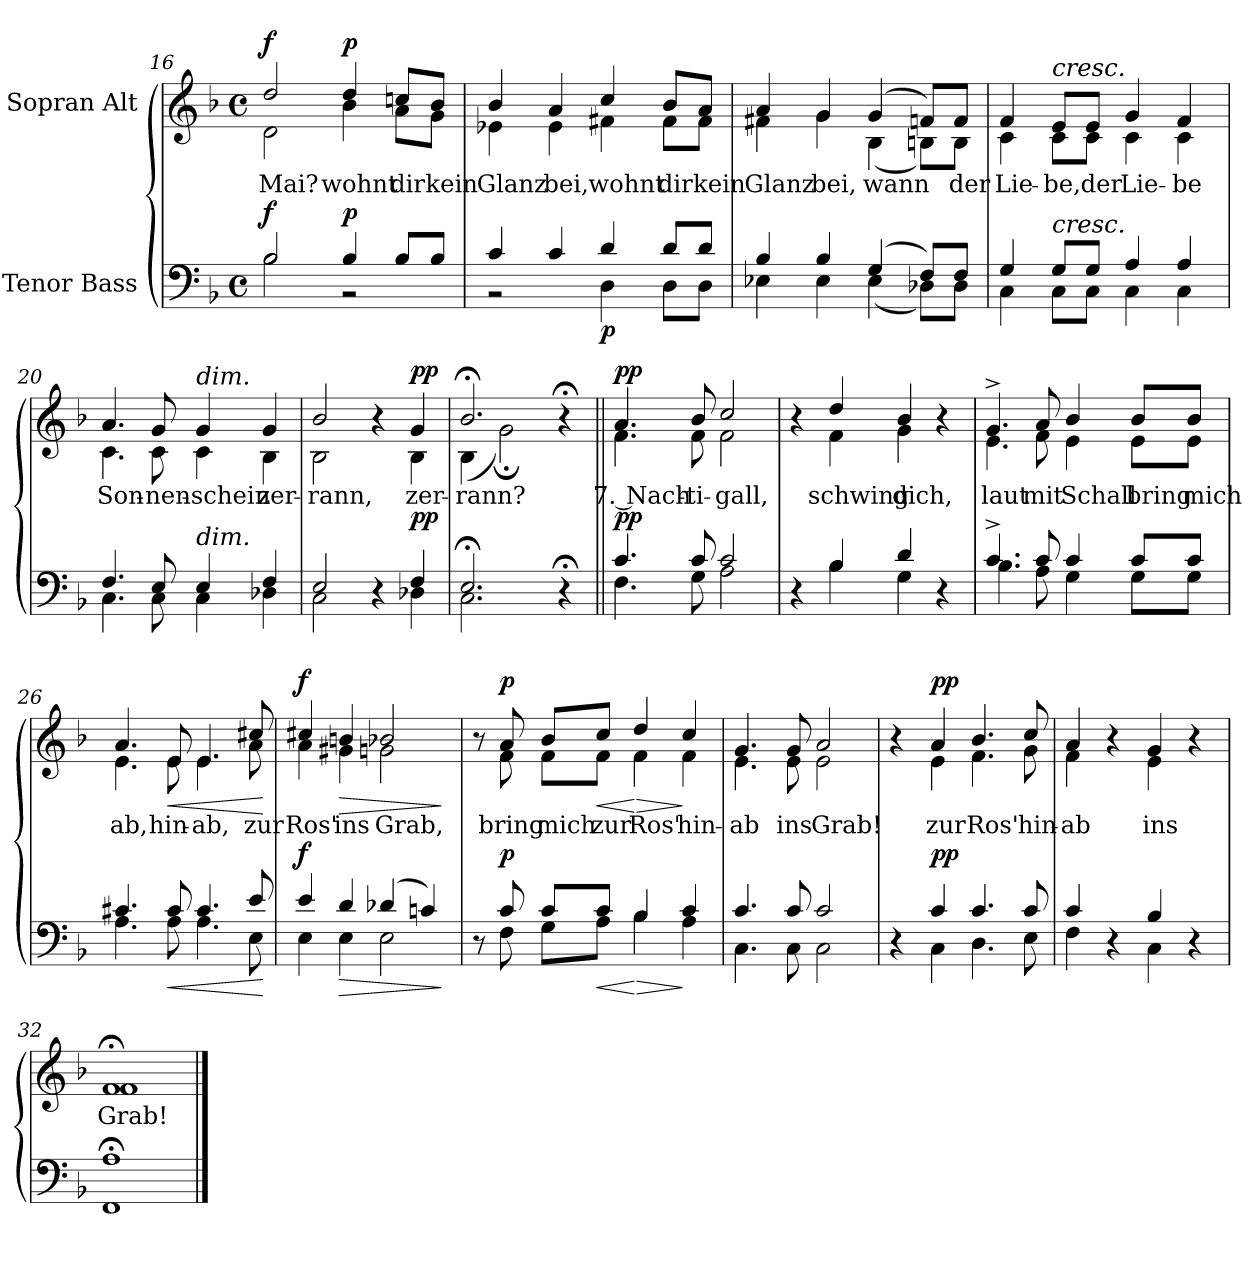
**kern	**dynam	**kern	**text	**dynam
*part2	*part2	*part1	*part1	*part1
*staff2	*staff2	*staff1	*staff1	*staff1
*I"Tenor Bass	*	*I"Sopran Alt	*	*
*clefF4	*	*clefG2	*	*
*k[b-]	*	*k[b-]	*	*
*M4/4	*	*M4/4	*	*
*met(c)	*	*met(c)	*	*
=16	=16	=16	=16	=16
*^	*	*^	*	*
!	!	!LO:DY:a	!	!	!	!LO:DY:a
2B-/	2B-\	f	2dd/	2d\	Mai?	f
!	!	!LO:DY:a	!	!	!	!LO:DY:a
4B-/	2r	p	4dd/	4b-\	wohnt	p
8B-/L	.	.	8ccn/L	8a\L	dir	.
8B-/J	.	.	8b-/J	8g\J	kein	.
=17	=17	=17	=17	=17	=17	=17
4c/	2r	.	4b-/	4e-X\	Glanz	.
4c/	.	.	4a/	4e-\	bei,	.
!	!	!LO:DY:b	!	!	!	!
4d/	4D\	p	4cc/	4f#X\	wohnt	.
8d/L	8D\L	.	8b-/L	8f#\L	dir	.
8d/J	8D\J	.	8a/J	8f#\J	kein	.
!!LO:LB:g=z	!!
=18	=18	=18	=18	=18	=18	=18
4B-/	4E-X\	.	4a/	4f#X\	Glanz	.
4B-/	4E-\	.	4g/	4g\	bei,	.
(4G/	(4E-\	.	(4g/	(4B-\	wann	.
8F/L)	8D-X\L)	.	8fn/L)	8Bn\L)	.	.
8F/J	8D-\J	.	8f/J	8B\J	der	.
=19	=19	=19	=19	=19	=19	=19
4G/	4C\	.	4f/	4c\	Lie-	.
!	!	!	!LO:TX:a:i:t=cresc.	!	!	!
!LO:TX:a:i:t=cresc.	!	!	!	!	!	!
8G/L	8C\L	.	8e/L	8c\L	-be,	.
8G/J	8C\J	.	8e/J	8c\J	der	.
4A/	4C\	.	4g/	4c\	Lie-	.
4A/	4C\	.	4f/	4c\	-be	.
=20	=20	=20	=20	=20	=20	=20
4.F/	4.C\	.	4.a/	4.c\	Son-	.
8E/	8C\	.	8g/	8c\	-nen-	.
!	!	!	!LO:TX:a:i:t=dim.	!	!	!
!LO:TX:a:i:t=dim.	!	!	!	!	!	!
4E/	4C\	.	4g/	4c\	-schein	.
4F/	4D-X\	.	4g/	4B-\	zer-	.
!!LO:LB:g=z	!!
=21	=21	=21	=21	=21	=21	=21
2E/	2C\	.	2b-/	2B-\	-rann,	.
4r	4ryy	.	4r	4ryy	.	.
!	!	!LO:DY:a	!	!	!	!LO:DY:a
4F/	4D-X\	pp	4g/	4B-\	zer-	pp
=22	=22	=22	=22	=22	=22	=22
2.E;</	2.C\	.	2.b-;</	(4B-\	-rann?	.
.	.	.	.	2g;\)	.	.
4r;<	4ryy	.	4r;<	4ryy	.	.
=23||	=23||	=23||	=23||	=23||	=23||	=23||
!	!	!LO:DY:a	!	!	!	!LO:DY:a
4.c/	4.F\	pp	4.a/	4.f\	7. Nach-	pp
8c/	8G\	.	8b-/	8f\	-ti-	.
2c/	2A\	.	2cc/	2f\	-gall,	.
=24	=24	=24	=24	=24	=24	=24
4r	4ryy	.	4r	4ryy	.	.
4B-/	4B-\	.	4dd/	4f\	schwing	.
4d/	4G\	.	4b-/	4g\	dich,	.
4r	4ryy	.	4r	4ryy	.	.
!!LO:LB:g=z	!!
=25	=25	=25	=25	=25	=25	=25
4.c^/	4.B-\	.	4.g^/	4.e\	laut	.
8c/	8A\	.	8a/	8f\	mit	.
4c/	4G\	.	4b-/	4e\	Schall	.
8c/L	8G\L	.	8b-/L	8e\L	bring	.
8c/J	8G\J	.	8b-/J	8e\J	mich	.
=26	=26	=26	=26	=26	=26	=26
4.c#X/	4.A\	.	4.a/	4.e\	ab,	.
!	!	!LO:HP:b	!	!	!	!LO:HP:b
8c#/	8A\	<	8e/	8e\	hin-	<
4.c#/	4.A\	.	4.e/	4.e\	-ab,	.
8e/	8E\	.	8cc#X/	8a\	zur	.
*v	*v	*	*	*	*	*
*	*	*v	*v	*	*
.	[	.	.	[
=27	=27	=27	=27	=27
*^	*	*^	*	*
!	!	!LO:DY:a	!	!	!	!LO:DY:a
4e/	4E\	f	4cc#X/	4a\	Ros'	f
!	!	!LO:HP:b	!	!	!	!LO:HP:b
4d/	4E\	>	4bn/	4g#X\	ins	>
(4d-X/	2E\	.	2b-X/	2gn\	Grab,	.
4cn/)	.	.	.	.	.	.
*v	*v	*	*	*	*	*
*	*	*v	*v	*	*
.	]	.	.	]
!!LO:LB:g=z
=28	=28	=28	=28	=28
*^	*	*^	*	*
8r	8ryy	.	8r	8ryy	.	.
!	!	!LO:DY:a	!	!	!	!LO:DY:a
8c/	8F\	p	8a/	8f\	bring	p
8c/L	8G\L	.	8b-/L	8f\L	mich	.
!	!	!LO:HP:b	!	!	!	!LO:HP:b
8c/J	8A\J	<	8cc/J	8f\J	zur	<
!	!	!LO:HP:n=1:b	!	!	!	!LO:HP:n=1:b
4B-/	4B-\	[ >	4dd/	4f\	Ros'	[ >
4c/	4A\	]	4cc/	4f\	hin-	]
=29	=29	=29	=29	=29	=29	=29
4.c/	4.C\	.	4.g/	4.e\	-ab	.
8c/	8C\	.	8g/	8e\	ins	.
2c/	2C\	.	2a/	2e\	Grab!	.
=30	=30	=30	=30	=30	=30	=30
4r	4ryy	.	4r	4ryy	.	.
!	!	!LO:DY:a	!	!	!	!LO:DY:a
4c/	4C\	pp	4a/	4e\	zur	pp
4.c/	4.D\	.	4.b-/	4.f\	Ros'	.
8c/	8E\	.	8cc/	8g\	hin-	.
=31	=31	=31	=31	=31	=31	=31
4c/	4F\	.	4a/	4f\	-ab	.
4r	4ryy	.	4r	4ryy	.	.
4B-/	4C\	.	4g/	4e\	ins	.
4r	4ryy	.	4r	4ryy	.	.
=32	=32	=32	=32	=32	=32	=32
1A;<	1FF	.	1f;<	1f	Grab!	.
*v	*v	*	*	*	*	*
*	*	*v	*v	*	*
==	==	==	==	==
*-	*-	*-	*-	*-
